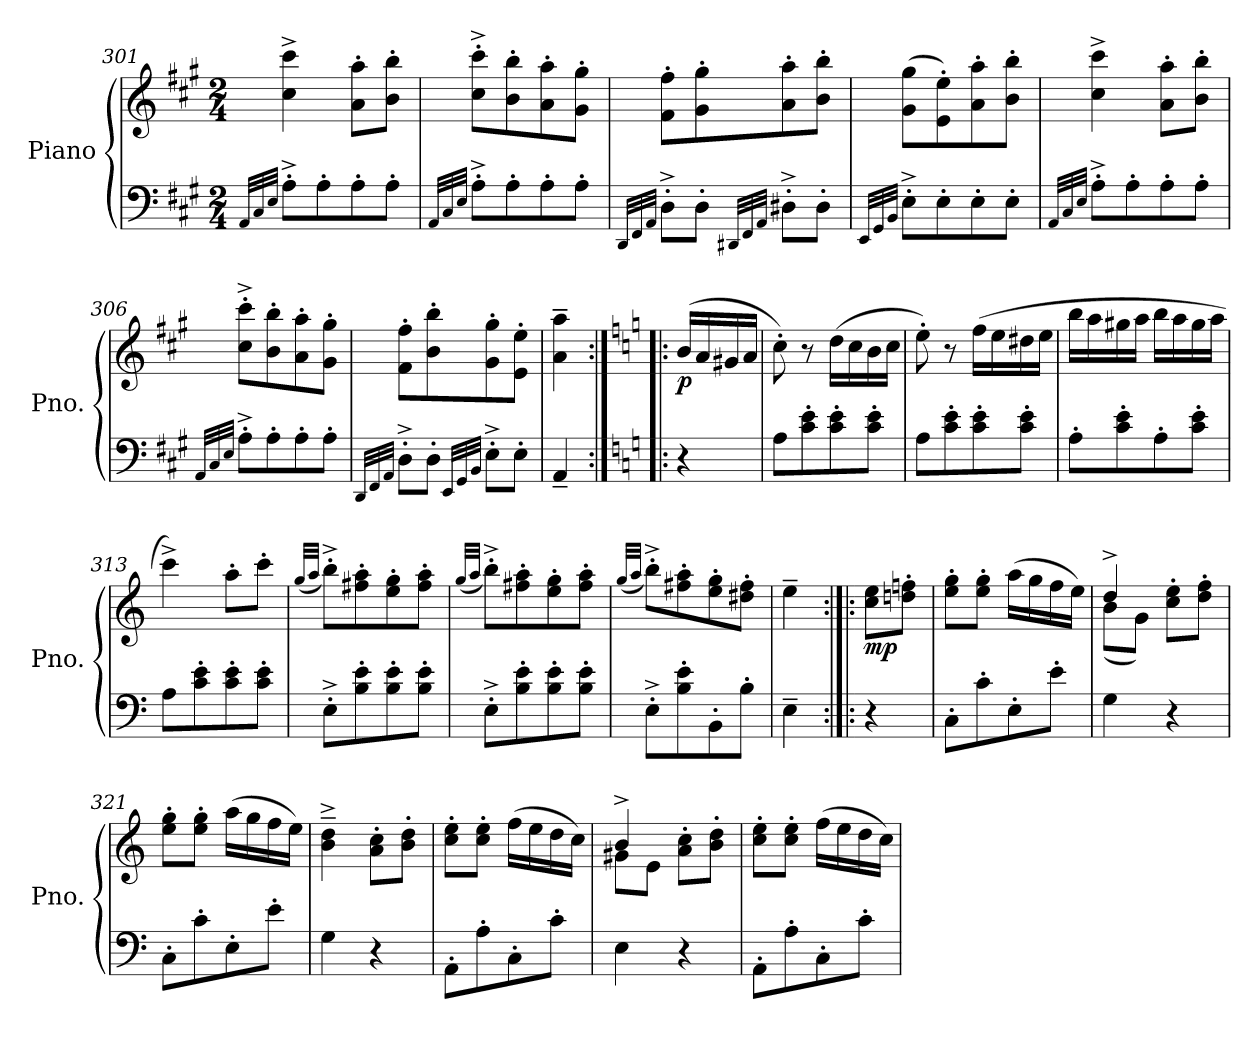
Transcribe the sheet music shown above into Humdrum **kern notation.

**kern	**kern	**dynam
*part1	*part1	*part1
*staff2	*staff1	*staff1/2
*I"Piano	*	*
*I'Pno.	*	*
*clefF4	*clefG2	*
*k[f#c#g#]	*k[f#c#g#]	*
*M2/4	*M2/4	*
=301	=301	=301
32qAA/LLL	.	.
32qC#/	.	.
32qE/JJJ	.	.
8A'^\L	4cc#\^ 4ccc#\^	.
8A'\	.	.
8A'\	8a\' 8aa\'L	.
8A'\J	8b\' 8bb\'J	.
!!LO:LB:g=z
=302	=302	=302
32qAA/LLL	.	.
32qC#/	.	.
32qE/JJJ	.	.
8A'^\L	8cc#\'^ 8ccc#\'^L	.
8A'\	8b\' 8bb\'	.
8A'\	8a\' 8aa\'	.
8A'\J	8g#\' 8gg#\'J	.
=303	=303	=303
32qDD/LLL	.	.
32qFF#/	.	.
32qAA/JJJ	.	.
8D'^\L	8f#\' 8ff#\'L	.
8D'\J	8g#\' 8gg#\'	.
32qDD#X/LLL	.	.
32qFF#/	.	.
32qAA/JJJ	.	.
8D#X'^\L	8a\' 8aa\'	.
8D#'\J	8b\' 8bb\'J	.
=304	=304	=304
32qEE/LLL	.	.
32qGG#/	.	.
32qBB/JJJ	.	.
8E'^\L	(>8g#\ 8gg#\L	.
8E'\	8e\' 8ee\')	.
8E'\	8a\' 8aa\'	.
8E'\J	8b\' 8bb\'J	.
=305	=305	=305
32qAA/LLL	.	.
32qC#/	.	.
32qE/JJJ	.	.
8A'^\L	4cc#\^ 4ccc#\^	.
8A'\	.	.
8A'\	8a\' 8aa\'L	.
8A'\J	8b\' 8bb\'J	.
=306	=306	=306
32qAA/LLL	.	.
32qC#/	.	.
32qE/JJJ	.	.
8A'^\L	8cc#\'^ 8ccc#\'^L	.
8A'\	8b\' 8bb\'	.
8A'\	8a\' 8aa\'	.
8A'\J	8g#\' 8gg#\'J	.
=307	=307	=307
32qDD/LLL	.	.
32qFF#/	.	.
32qAA/JJJ	.	.
8D'^\L	8f#\' 8ff#\'L	.
8D'\J	8b\' 8bb\'	.
32qEE/LLL	.	.
32qGG#/	.	.
32qBB/JJJ	.	.
8E'^\L	8g#\' 8gg#\'	.
8E'\J	8e\' 8ee\'J	.
!!LO:LB:g=z
=308	=308	=308
4AA~/	4a\~ 4aa\~	.
=309:|!|:	=309:|!|:	=309:|!|:
*k[]	*k[]	*
!	!	!LO:DY:b
4r	(>16b/LL	p
.	16a/	.
.	16g#X/	.
.	16a/JJ	.
=310	=310	=310
8A\L	8cc'\)	.
8c\' 8e\'	8r	.
8c\' 8e\'	(>16dd\LL	.
.	16cc\	.
8c\' 8e\'J	16b\	.
.	16cc\JJ	.
=311	=311	=311
8A\L	8ee'\)	.
8c\' 8e\'	8r	.
8c\' 8e\'	(>16ff\LL	.
.	16ee\	.
8c\' 8e\'J	16dd#X\	.
.	16ee\JJ	.
=312	=312	=312
8A'\L	16bb\LL	.
.	16aa\	.
8c\' 8e\'	16gg#X\	.
.	16aa\JJ	.
8A'\	16bb\LL	.
.	16aa\	.
8c\' 8e\'J	16gg#\	.
.	16aa\JJ	.
=313	=313	=313
8A\L	4ccc^\)	.
8c\' 8e\'	.	.
8c\' 8e\'	8aa'\L	.
8c\' 8e\'J	8ccc'\J	.
!!LO:PB:g=z
=314	=314	=314
.	(<32qgg/LLL	.
.	32qaa/JJJ	.
8E'^\L	8bb'^\L)	.
8B\' 8e\'	8ff#X\' 8aa\'	.
8B\' 8e\'	8ee\' 8gg\'	.
8B\' 8e\'J	8ff#\' 8aa\'J	.
=315	=315	=315
.	(<32qgg/LLL	.
.	32qaa/JJJ	.
8E'^\L	8bb'^\L)	.
8B\' 8e\'	8ff#X\' 8aa\'	.
8B\' 8e\'	8ee\' 8gg\'	.
8B\' 8e\'J	8ff#\' 8aa\'J	.
=316	=316	=316
.	(<32qgg/LLL	.
.	32qaa/JJJ	.
8E'^\L	8bb'^\L)	.
8B\' 8e\'	8ff#X\' 8aa\'	.
8BB'\	8ee\' 8gg\'	.
8B'\J	8dd#X\' 8ff#\'J	.
=317	=317	=317
4E~\	4ee~\	.
=318:|!|:	=318:|!|:	=318:|!|:
!	!	!LO:DY:b
4r	8cc\ 8ee\L	mp
.	8ddn\' 8ffn\'J	.
=319	=319	=319
8C'\L	8ee\' 8gg\'L	.
8c'\	8ee\' 8gg\'J	.
8E'\	(>16aa\LL	.
.	16gg\	.
8e'\J	16ff\	.
.	16ee\JJ)	.
=320	=320	=320
*	*^	*
4G\	4dd^/	(<8b\L	.
.	.	8g\J)	.
4r	8cc\'> 8ee\'>L	4ryy	.
.	8dd\'> 8ff\'>J	.	.
*	*v	*v	*
!!LO:LB:g=z
=321	=321	=321
8C'\L	8ee\' 8gg\'L	.
8c'\	8ee\' 8gg\'J	.
8E'\	(>16aa\LL	.
.	16gg\	.
8e'\J	16ff\	.
.	16ee\JJ)	.
=322	=322	=322
4G\	4b\~^ 4dd\~^	.
4r	8a\' 8cc\'L	.
.	8b\' 8dd\'J	.
=323	=323	=323
8AA'\L	8cc\' 8ee\'L	.
8A'\	8cc\' 8ee\'J	.
8C'\	(>16ff\LL	.
.	16ee\	.
8c'\J	16dd\	.
.	16cc\JJ)	.
=324	=324	=324
*	*^	*
4E\	4b^/	8g#X\L	.
.	.	8e\J	.
4r	8a\'> 8cc\'>L	4ryy	.
.	8b\'> 8dd\'>J	.	.
*	*v	*v	*
=325	=325	=325
8AA'\L	8cc\' 8ee\'L	.
8A'\	8cc\' 8ee\'J	.
8C'\	(>16ff\LL	.
.	16ee\	.
8c'\J	16dd\	.
.	16cc\JJ)	.
=	=	=
*-	*-	*-
